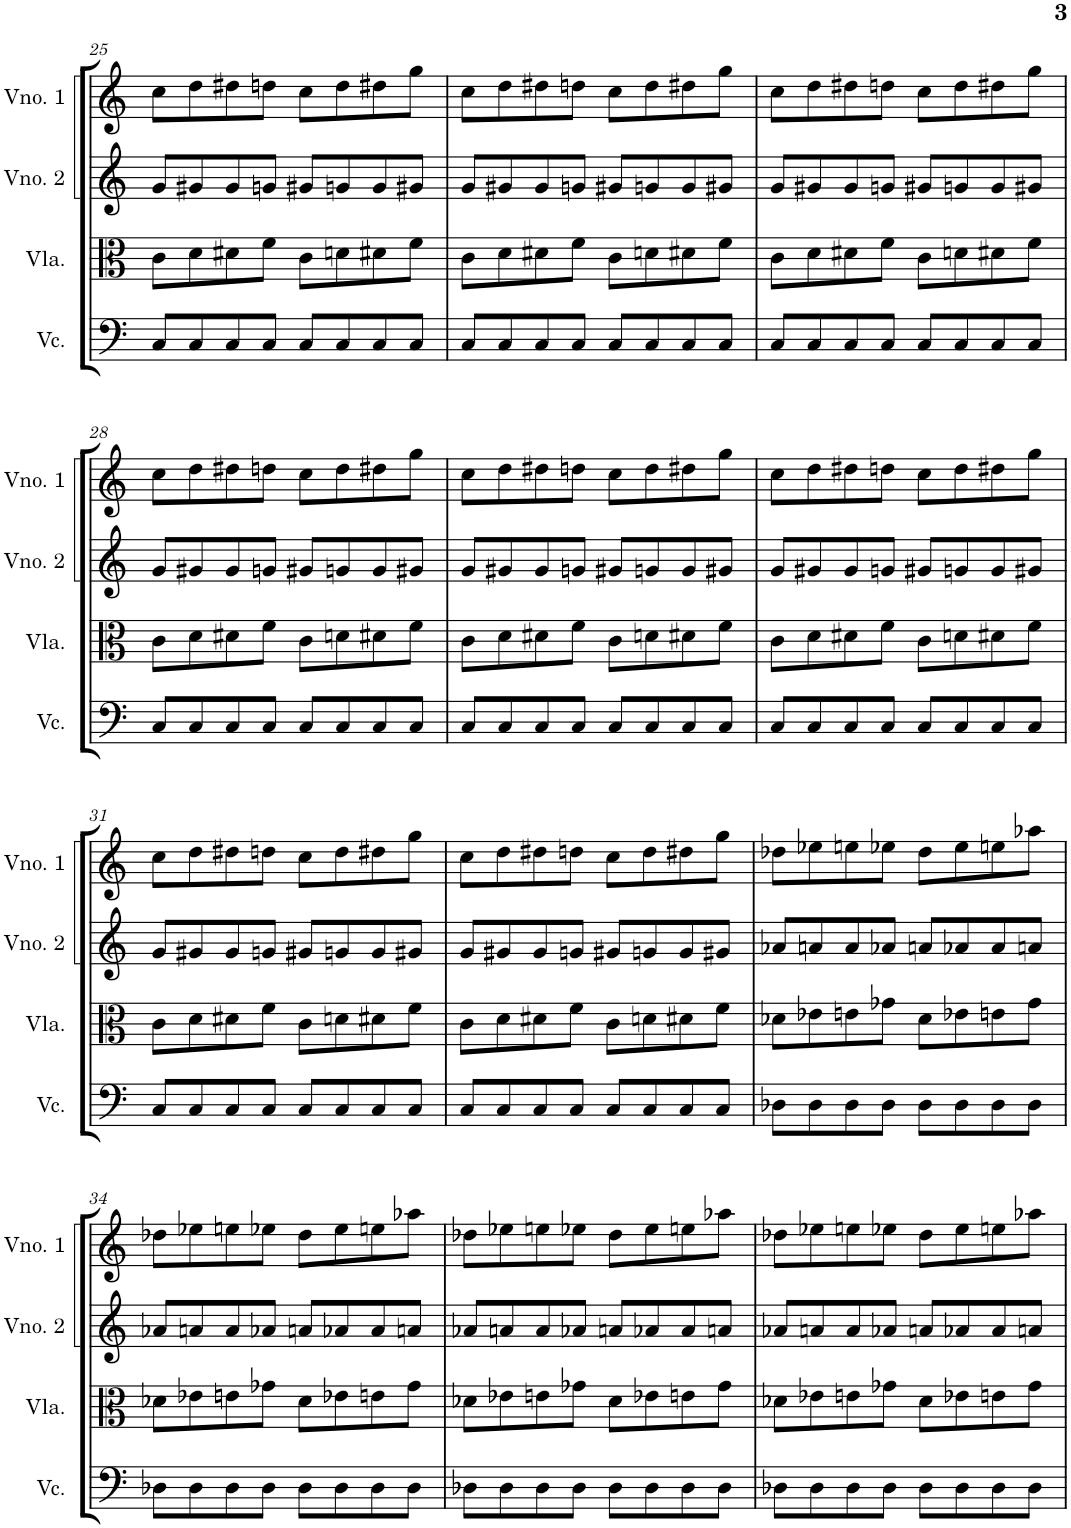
**kern	**kern	**kern	**kern
*part4	*part3	*part2	*part1
*staff4	*staff3	*staff2	*staff1
*I"Violoncelo	*I"Viola	*I"Violino 2	*I"Violino 1
*I'Vc.	*I'Vla.	*I'Vno. 2	*I'Vno. 1
!!LO:PB:g=z
*clefF4	*clefC3	*clefG2	*clefG2
*k[]	*k[]	*k[]	*k[]
*M4/4	*M4/4	*M4/4	*M4/4
=25	=25	=25	=25
8C/L	8c\L	8g/L	8cc\L
8C/	8d\	8g#X/	8dd\
8C/	8d#X\	8g#/	8dd#X\
8C/J	8f\J	8gn/J	8ddn\J
8C/L	8c\L	8g#X/L	8cc\L
8C/	8dn\	8gn/	8dd\
8C/	8d#X\	8g/	8dd#X\
8C/J	8f\J	8g#X/J	8gg\J
=26	=26	=26	=26
8C/L	8c\L	8g/L	8cc\L
8C/	8d\	8g#X/	8dd\
8C/	8d#X\	8g#/	8dd#X\
8C/J	8f\J	8gn/J	8ddn\J
8C/L	8c\L	8g#X/L	8cc\L
8C/	8dn\	8gn/	8dd\
8C/	8d#X\	8g/	8dd#X\
8C/J	8f\J	8g#X/J	8gg\J
=27	=27	=27	=27
8C/L	8c\L	8g/L	8cc\L
8C/	8d\	8g#X/	8dd\
8C/	8d#X\	8g#/	8dd#X\
8C/J	8f\J	8gn/J	8ddn\J
8C/L	8c\L	8g#X/L	8cc\L
8C/	8dn\	8gn/	8dd\
8C/	8d#X\	8g/	8dd#X\
8C/J	8f\J	8g#X/J	8gg\J
!!LO:LB:g=z
=28	=28	=28	=28
8C/L	8c\L	8g/L	8cc\L
8C/	8d\	8g#X/	8dd\
8C/	8d#X\	8g#/	8dd#X\
8C/J	8f\J	8gn/J	8ddn\J
8C/L	8c\L	8g#X/L	8cc\L
8C/	8dn\	8gn/	8dd\
8C/	8d#X\	8g/	8dd#X\
8C/J	8f\J	8g#X/J	8gg\J
=29	=29	=29	=29
8C/L	8c\L	8g/L	8cc\L
8C/	8d\	8g#X/	8dd\
8C/	8d#X\	8g#/	8dd#X\
8C/J	8f\J	8gn/J	8ddn\J
8C/L	8c\L	8g#X/L	8cc\L
8C/	8dn\	8gn/	8dd\
8C/	8d#X\	8g/	8dd#X\
8C/J	8f\J	8g#X/J	8gg\J
=30	=30	=30	=30
8C/L	8c\L	8g/L	8cc\L
8C/	8d\	8g#X/	8dd\
8C/	8d#X\	8g#/	8dd#X\
8C/J	8f\J	8gn/J	8ddn\J
8C/L	8c\L	8g#X/L	8cc\L
8C/	8dn\	8gn/	8dd\
8C/	8d#X\	8g/	8dd#X\
8C/J	8f\J	8g#X/J	8gg\J
!!LO:LB:g=z
=31	=31	=31	=31
8C/L	8c\L	8g/L	8cc\L
8C/	8d\	8g#X/	8dd\
8C/	8d#X\	8g#/	8dd#X\
8C/J	8f\J	8gn/J	8ddn\J
8C/L	8c\L	8g#X/L	8cc\L
8C/	8dn\	8gn/	8dd\
8C/	8d#X\	8g/	8dd#X\
8C/J	8f\J	8g#X/J	8gg\J
=32	=32	=32	=32
8C/L	8c\L	8g/L	8cc\L
8C/	8d\	8g#X/	8dd\
8C/	8d#X\	8g#/	8dd#X\
8C/J	8f\J	8gn/J	8ddn\J
8C/L	8c\L	8g#X/L	8cc\L
8C/	8dn\	8gn/	8dd\
8C/	8d#X\	8g/	8dd#X\
8C/J	8f\J	8g#X/J	8gg\J
=33	=33	=33	=33
8D-X\L	8d-X\L	8a-X/L	8dd-X\L
8D-\	8e-X\	8an/	8ee-X\
8D-\	8en\	8a/	8een\
8D-\J	8g-X\J	8a-X/J	8ee-X\J
8D-\L	8d-\L	8an/L	8dd-\L
8D-\	8e-X\	8a-X/	8ee-\
8D-\	8en\	8a-/	8een\
8D-\J	8g-\J	8an/J	8aa-X\J
!!LO:LB:g=z
=34	=34	=34	=34
8D-X\L	8d-X\L	8a-X/L	8dd-X\L
8D-\	8e-X\	8an/	8ee-X\
8D-\	8en\	8a/	8een\
8D-\J	8g-X\J	8a-X/J	8ee-X\J
8D-\L	8d-\L	8an/L	8dd-\L
8D-\	8e-X\	8a-X/	8ee-\
8D-\	8en\	8a-/	8een\
8D-\J	8g-\J	8an/J	8aa-X\J
=35	=35	=35	=35
8D-X\L	8d-X\L	8a-X/L	8dd-X\L
8D-\	8e-X\	8an/	8ee-X\
8D-\	8en\	8a/	8een\
8D-\J	8g-X\J	8a-X/J	8ee-X\J
8D-\L	8d-\L	8an/L	8dd-\L
8D-\	8e-X\	8a-X/	8ee-\
8D-\	8en\	8a-/	8een\
8D-\J	8g-\J	8an/J	8aa-X\J
=36	=36	=36	=36
8D-X\L	8d-X\L	8a-X/L	8dd-X\L
8D-\	8e-X\	8an/	8ee-X\
8D-\	8en\	8a/	8een\
8D-\J	8g-X\J	8a-X/J	8ee-X\J
8D-\L	8d-\L	8an/L	8dd-\L
8D-\	8e-X\	8a-X/	8ee-\
8D-\	8en\	8a-/	8een\
8D-\J	8g-\J	8an/J	8aa-X\J
=	=	=	=
*-	*-	*-	*-
